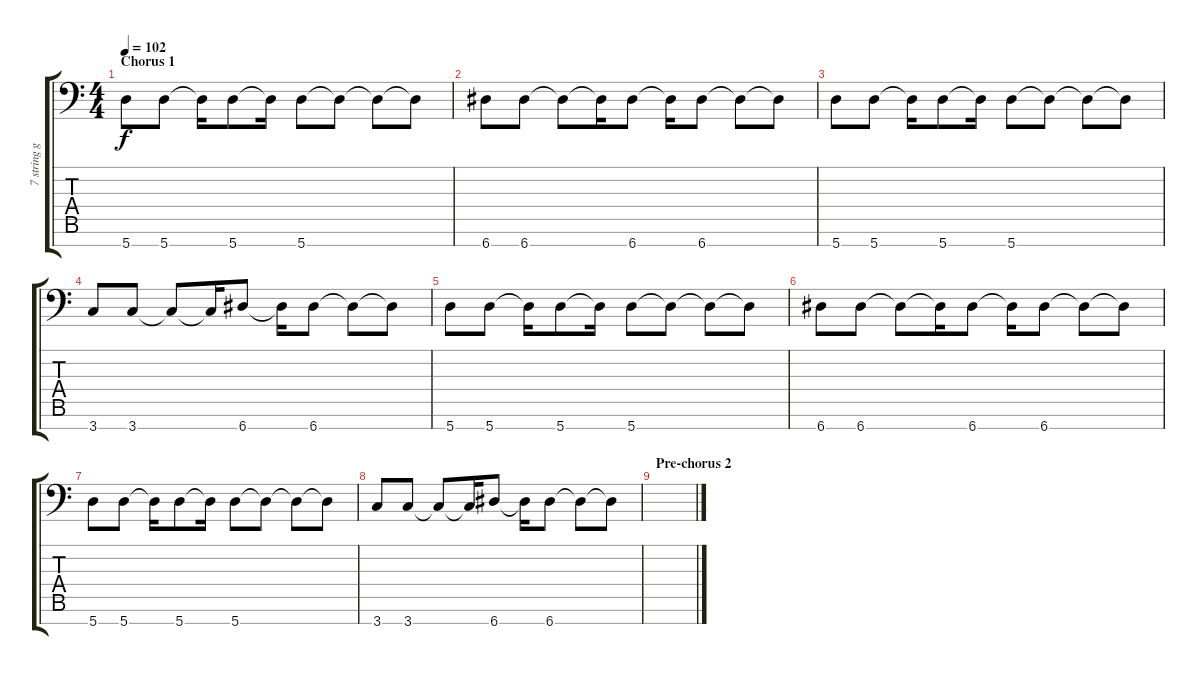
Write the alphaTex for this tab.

\track ("7 string guitar (Brad Delson)" "7 string g") {instrument overdrivenguitar}
\staff {score tabs}
\tuning (E4 B3 G3 D3 A2 E2 A1) {hide}
\ts (4 4)
\section ("" "Chorus 1")
\tempo 102
\clef f4
\ks c
5.7.8{dy f volume 16 instrument overdrivenguitar} 5.7.8 5.7{t}.16 5.7.8 5.7{t}.16 5.7.8 5.7{t}.8 5.7{t}.8 5.7{t}.8 |
6.7.8 6.7.8 6.7{t}.8 6.7{t}.16 6.7.8 6.7{t}.16 6.7.8 6.7{t}.8 6.7{t}.8 |
5.7.8 5.7.8 5.7{t}.16 5.7.8 5.7{t}.16 5.7.8 5.7{t}.8 5.7{t}.8 5.7{t}.8 |
3.7.8 3.7.8 3.7{t}.8 3.7{t}.16 6.7.8 6.7{t}.16 6.7.8 6.7{t}.8 6.7{t}.8 |
5.7.8 5.7.8 5.7{t}.16 5.7.8 5.7{t}.16 5.7.8 5.7{t}.8 5.7{t}.8 5.7{t}.8 |
6.7.8 6.7.8 6.7{t}.8 6.7{t}.16 6.7.8 6.7{t}.16 6.7.8 6.7{t}.8 6.7{t}.8 |
5.7.8 5.7.8 5.7{t}.16 5.7.8 5.7{t}.16 5.7.8 5.7{t}.8 5.7{t}.8 5.7{t}.8 |
3.7.8 3.7.8 3.7{t}.8 3.7{t}.16 6.7.8 6.7{t}.16 6.7.8 6.7{t}.8 6.7{t}.8 |
\section ("" "Pre-chorus 2")
